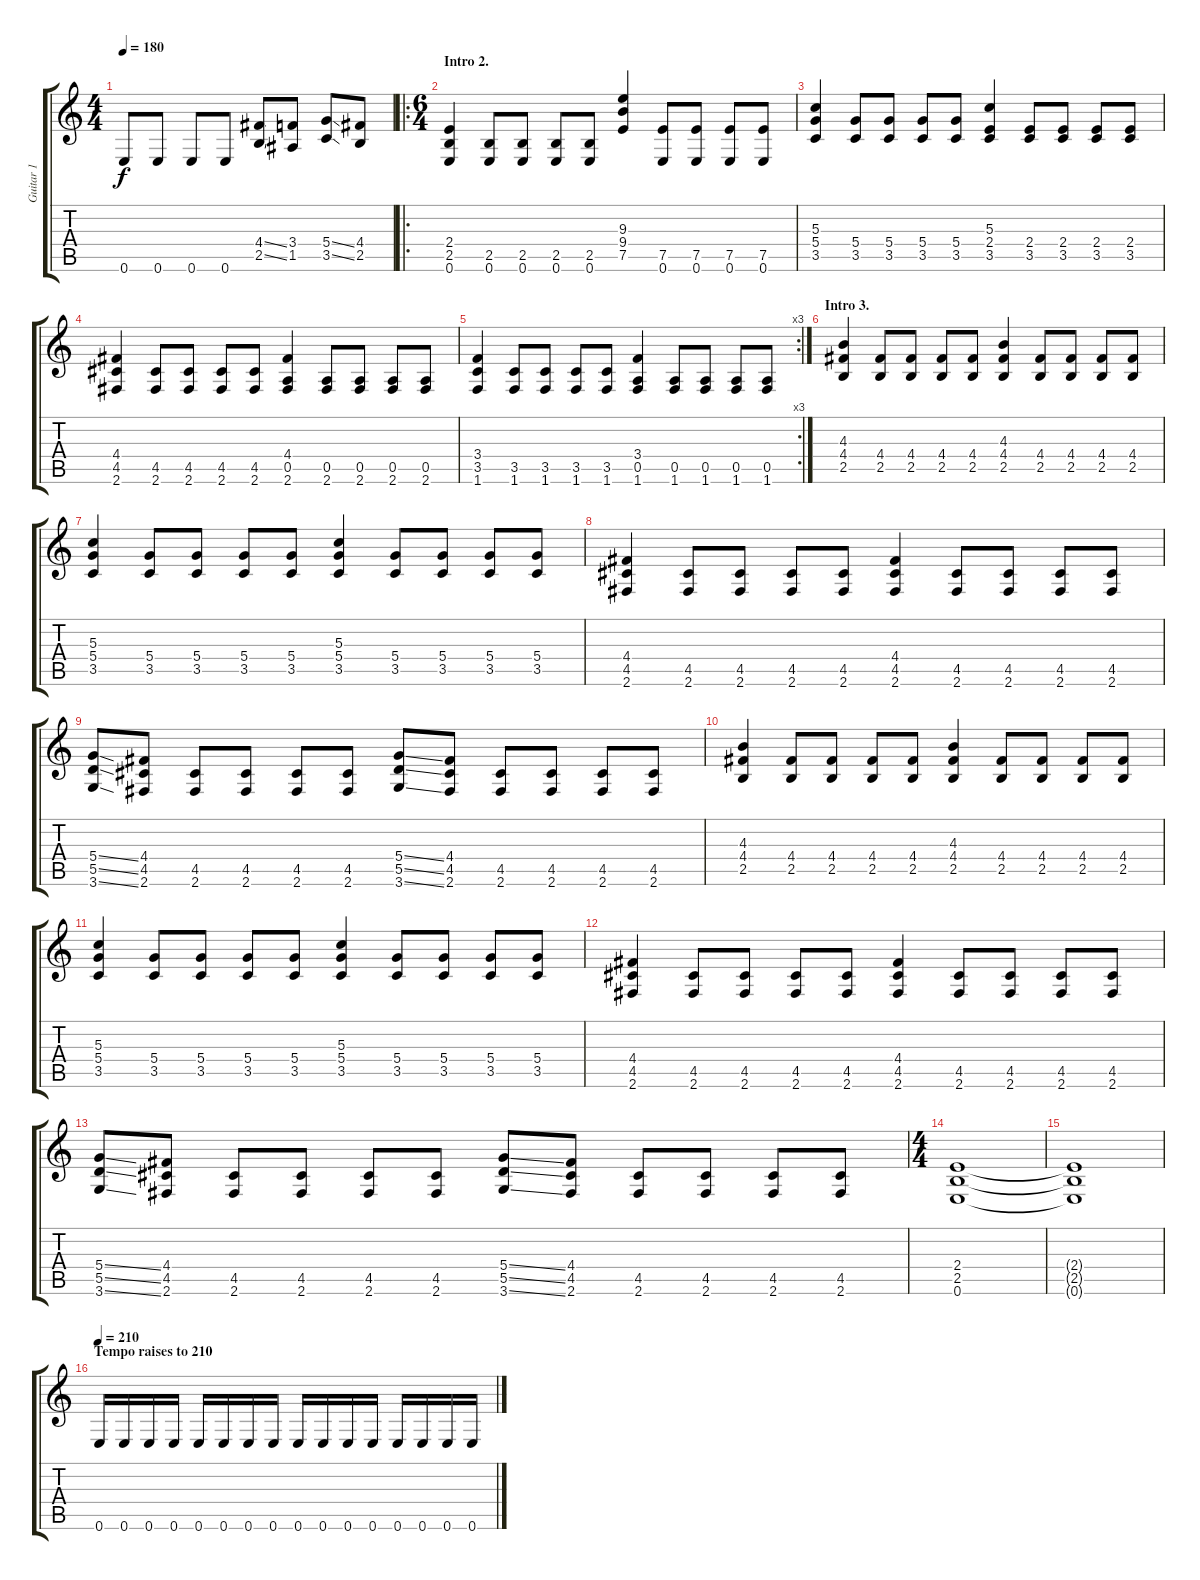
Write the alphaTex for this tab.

\track ("Guitar 1" "Guitar 1") {instrument distortionguitar}
\staff {score tabs}
\tuning (E4 B3 G3 D3 A2 E2) {hide}
\ts (4 4)
\tempo 180
\clef g2
\ks c
0.6.8{dy f} 0.6.8 0.6.8 0.6.8 (4.4{ss} 2.5{ss}).8 (3.4 1.5).8 (5.4{ss} 3.5{ss}).8 (4.4 2.5).8 |
\ro
\ts (6 4)
\section ("" "Intro 2.")
(2.4 2.5 0.6).4 (2.5 0.6).8 (2.5 0.6).8 (2.5 0.6).8 (2.5 0.6).8 (9.3 9.4 7.5).4 (7.5 0.6).8 (7.5 0.6).8 (7.5 0.6).8 (7.5 0.6).8 |
(5.3 5.4 3.5).4 (5.4 3.5).8 (5.4 3.5).8 (5.4 3.5).8 (5.4 3.5).8 (5.3 2.4 3.5).4 (2.4 3.5).8 (2.4 3.5).8 (2.4 3.5).8 (2.4 3.5).8 |
(4.4 4.5 2.6).4 (4.5 2.6).8 (4.5 2.6).8 (4.5 2.6).8 (4.5 2.6).8 (4.4 0.5 2.6).4 (0.5 2.6).8 (0.5 2.6).8 (0.5 2.6).8 (0.5 2.6).8 |
\rc 3
(3.4 3.5 1.6).4 (3.5 1.6).8 (3.5 1.6).8 (3.5 1.6).8 (3.5 1.6).8 (3.4 0.5 1.6).4 (0.5 1.6).8 (0.5 1.6).8 (0.5 1.6).8 (0.5 1.6).8 |
\section ("" "Intro 3.")
(4.3 4.4 2.5).4 (4.4 2.5).8 (4.4 2.5).8 (4.4 2.5).8 (4.4 2.5).8 (4.3 4.4 2.5).4 (4.4 2.5).8 (4.4 2.5).8 (4.4 2.5).8 (4.4 2.5).8 |
(5.3 5.4 3.5).4 (5.4 3.5).8 (5.4 3.5).8 (5.4 3.5).8 (5.4 3.5).8 (5.3 5.4 3.5).4 (5.4 3.5).8 (5.4 3.5).8 (5.4 3.5).8 (5.4 3.5).8 |
(4.4 4.5 2.6).4 (4.5 2.6).8 (4.5 2.6).8 (4.5 2.6).8 (4.5 2.6).8 (4.4 4.5 2.6).4 (4.5 2.6).8 (4.5 2.6).8 (4.5 2.6).8 (4.5 2.6).8 |
(5.4{ss} 5.5{ss} 3.6{ss}).8 (4.4 4.5 2.6).8 (4.5 2.6).8 (4.5 2.6).8 (4.5 2.6).8 (4.5 2.6).8 (5.4{ss} 5.5{ss} 3.6{ss}).8 (4.4 4.5 2.6).8 (4.5 2.6).8 (4.5 2.6).8 (4.5 2.6).8 (4.5 2.6).8 |
(4.3 4.4 2.5).4 (4.4 2.5).8 (4.4 2.5).8 (4.4 2.5).8 (4.4 2.5).8 (4.3 4.4 2.5).4 (4.4 2.5).8 (4.4 2.5).8 (4.4 2.5).8 (4.4 2.5).8 |
(5.3 5.4 3.5).4 (5.4 3.5).8 (5.4 3.5).8 (5.4 3.5).8 (5.4 3.5).8 (5.3 5.4 3.5).4 (5.4 3.5).8 (5.4 3.5).8 (5.4 3.5).8 (5.4 3.5).8 |
(4.4 4.5 2.6).4 (4.5 2.6).8 (4.5 2.6).8 (4.5 2.6).8 (4.5 2.6).8 (4.4 4.5 2.6).4 (4.5 2.6).8 (4.5 2.6).8 (4.5 2.6).8 (4.5 2.6).8 |
(5.4{ss} 5.5{ss} 3.6{ss}).8 (4.4 4.5 2.6).8 (4.5 2.6).8 (4.5 2.6).8 (4.5 2.6).8 (4.5 2.6).8 (5.4{ss} 5.5{ss} 3.6{ss}).8 (4.4 4.5 2.6).8 (4.5 2.6).8 (4.5 2.6).8 (4.5 2.6).8 (4.5 2.6).8 |
\ts (4 4)
(2.4 2.5 0.6).1 |
(2.4{t} 2.5{t} 0.6{t}).1 |
\section ("" "Tempo raises to 210")
\tempo 210
0.6.16 0.6.16 0.6.16 0.6.16 0.6.16 0.6.16 0.6.16 0.6.16 0.6.16 0.6.16 0.6.16 0.6.16 0.6.16 0.6.16 0.6.16 0.6.16
